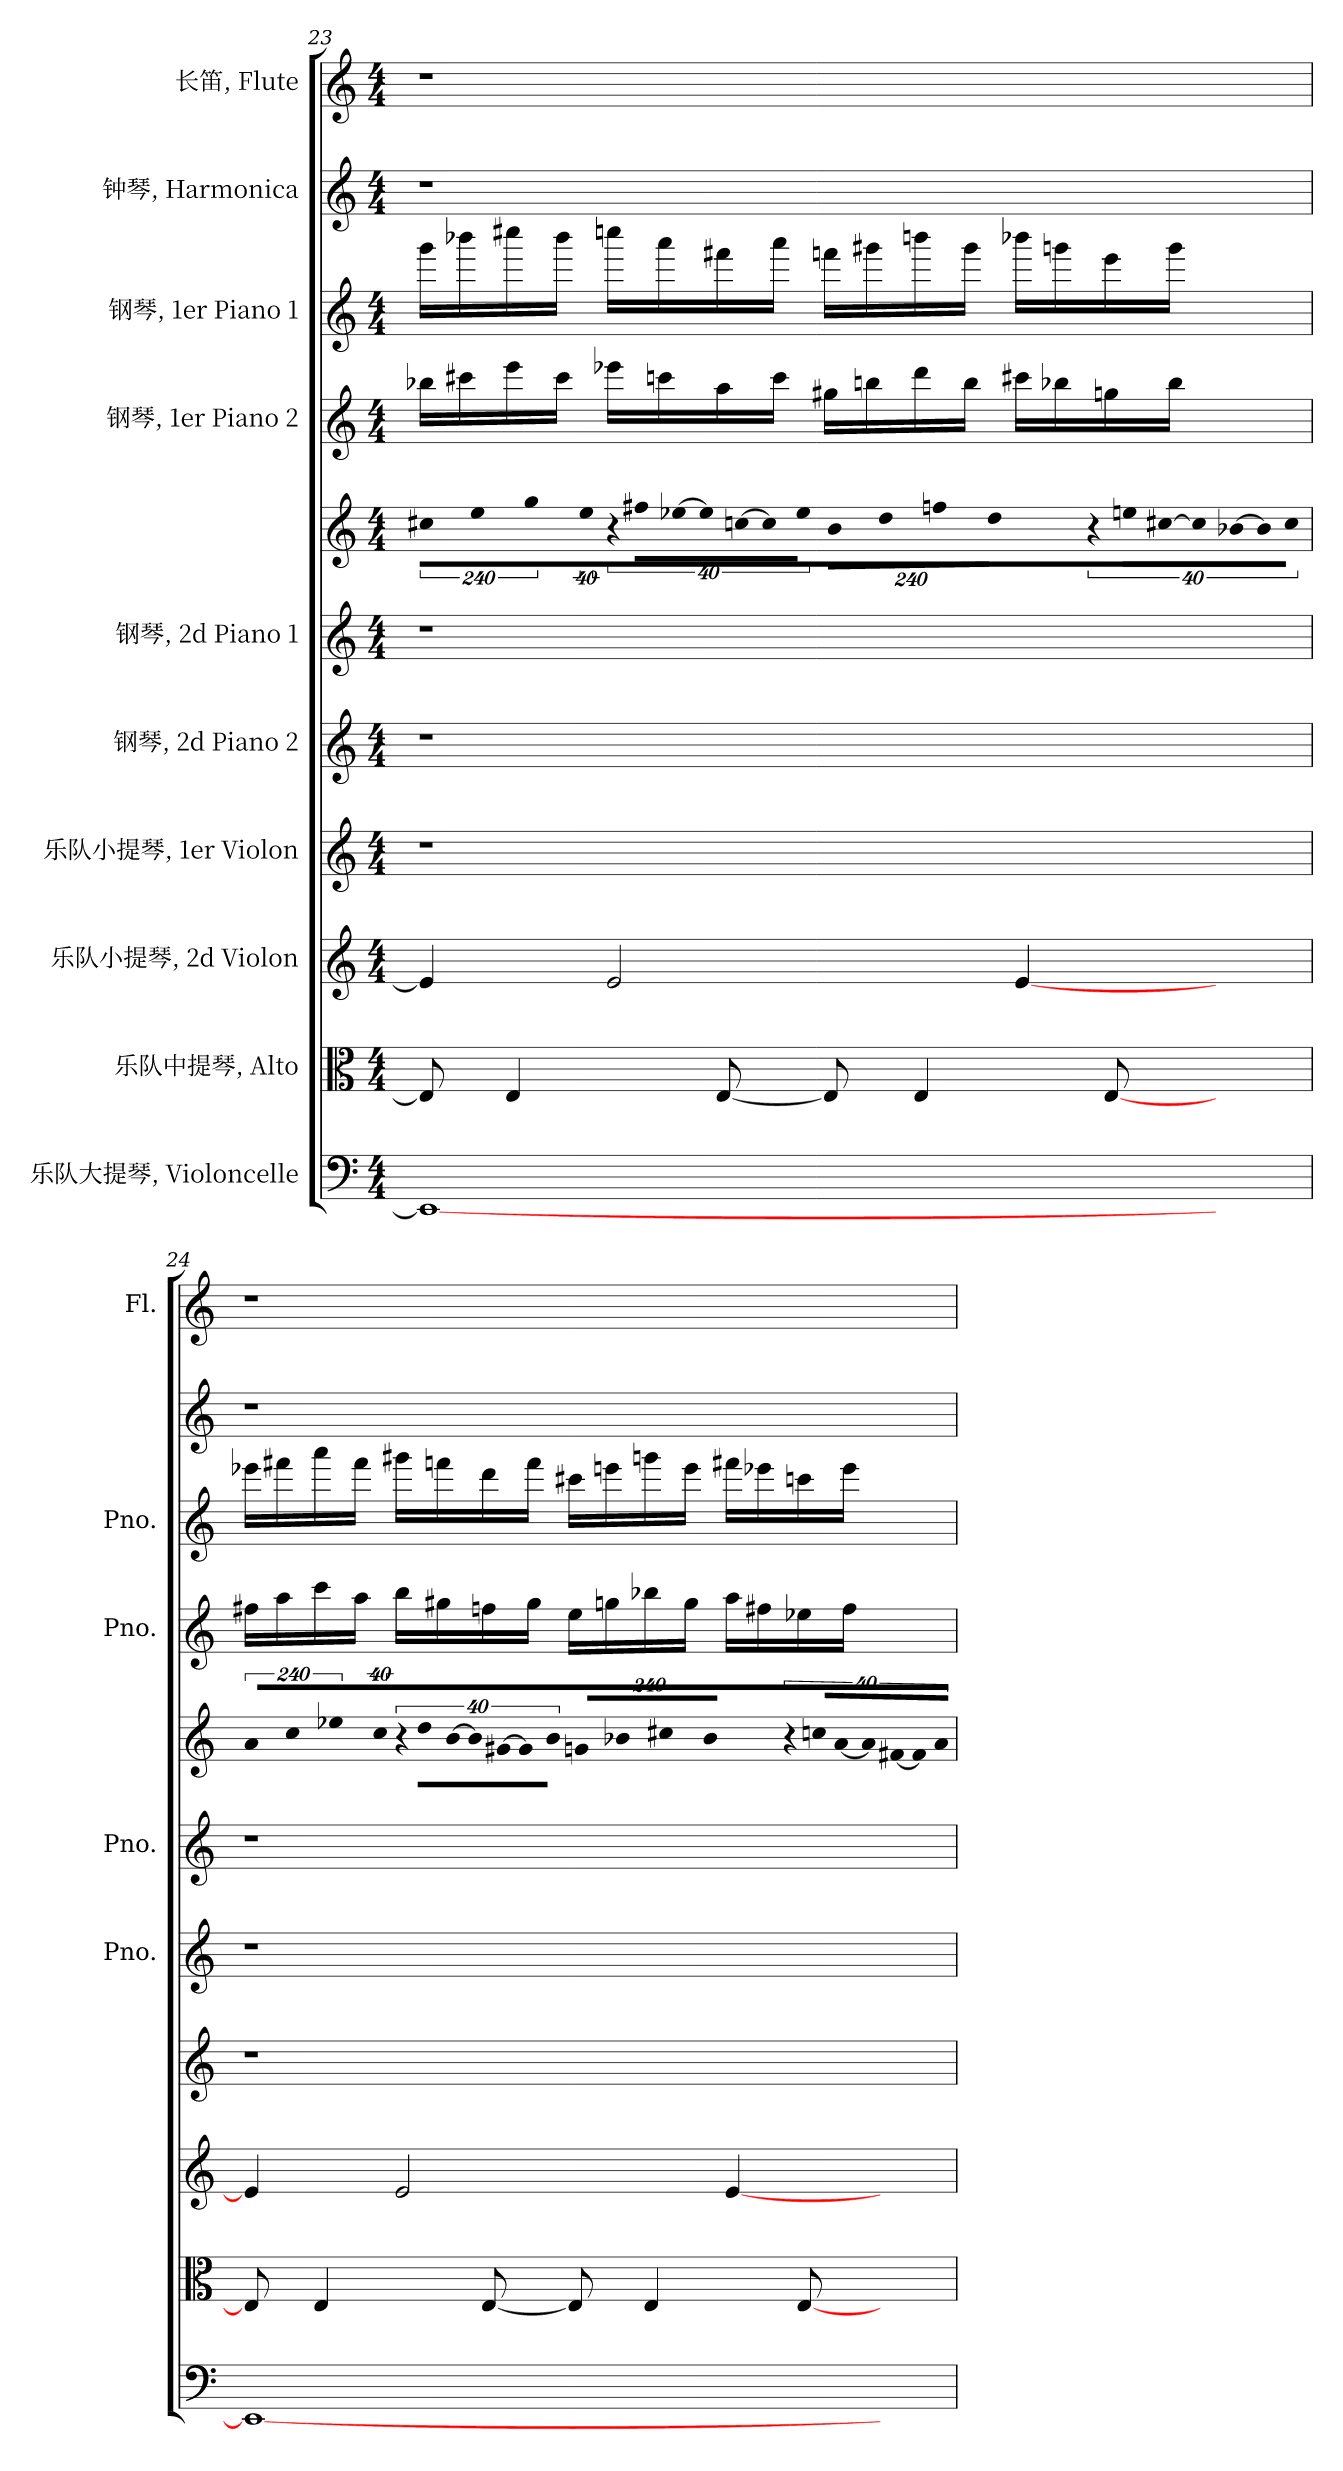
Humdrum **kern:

**kern	**kern	**kern	**kern	**kern	**kern	**kern	**kern	**kern	**kern	**kern
*part10	*part9	*part8	*part7	*part6	*part5	*part5	*part4	*part3	*part2	*part1
*staff11	*staff10	*staff9	*staff8	*staff7	*staff6	*staff5	*staff4	*staff3	*staff2	*staff1
*I"乐队大提琴, Violoncelle	*I"乐队中提琴, Alto	*I"乐队小提琴, 2d Violon	*I"乐队小提琴, 1er Violon	*I"钢琴, 2d Piano 2	*I"钢琴, 2d Piano 1	*	*I"钢琴, 1er Piano 2	*I"钢琴, 1er Piano 1	*I"钟琴, Harmonica	*I"长笛, Flute
*	*	*	*	*I'Pno.	*I'Pno.	*	*I'Pno.	*I'Pno.	*	*I'Fl.
!!LO:PB:g=z
*clefF4	*clefC3	*clefG2	*clefG2	*clefG2	*clefG2	*clefG2	*clefG2	*clefG2	*clefG2	*clefG2
*	*	*	*	*	*	*	*	*	*ITrd-14c-24	*
*k[]	*k[]	*k[]	*k[]	*k[]	*k[]	*k[]	*k[]	*k[]	*k[]	*k[]
*M4/4	*M4/4	*M4/4	*M4/4	*M4/4	*M4/4	*M4/4	*M4/4	*M4/4	*M4/4	*M4/4
=23	=23	=23	=23	=23	=23	=23	=23	=23	=23	=23
!	!	!	!	!	!	!LO:N:vis=16	!	!	!	!
1EE_	8E/]	4e/]	1r	1r	1r	1920%137cc#X\LL	16bb-X\LL	16ggg\LL	1r	1r
.	.	.	.	.	.	.	16ccc#X\	16bbb-X\	.	.
!	!	!	!	!	!	!LO:N:vis=16	!	!	!	!
.	.	.	.	.	.	1920%137ee\	.	.	.	.
.	4E/	.	.	.	.	.	16eee\	16cccc#X\	.	.
!	!	!	!	!	!	!LO:N:vis=16	!	!	!	!
.	.	.	.	.	.	1920%137gg\	.	.	.	.
.	.	.	.	.	.	.	16ccc#\JJ	16bbb-\JJ	.	.
!	!	!	!	!	!	!LO:N:vis=32	!	!	!	!
.	.	.	.	.	.	640%23ee\JJk	.	.	.	.
!	!	!	!	!	!	!LO:N:vis=32	!	!	!	!
.	.	2e/	.	.	.	640%23r	16eee-X\LL	16ccccn\LL	.	.
!	!	!	!	!	!	!LO:N:vis=32	!	!	!	!
.	.	.	.	.	.	640%23ff#X\LLL	.	.	.	.
.	.	.	.	.	.	.	16cccn\	16aaa\	.	.
!	!	!	!	!	!	!LO:N:vis=32	!	!	!	!
.	.	.	.	.	.	[640%23ee-X\	.	.	.	.
!	!	!	!	!	!	!LO:N:vis=32	!	!	!	!
.	.	.	.	.	.	640%23ee-\]	.	.	.	.
.	[8E/	.	.	.	.	.	16aa\	16fff#X\	.	.
!	!	!	!	!	!	!LO:N:vis=32	!	!	!	!
.	.	.	.	.	.	[640%23ccn\	.	.	.	.
!	!	!	!	!	!	!LO:N:vis=32	!	!	!	!
.	.	.	.	.	.	640%23cc\]	.	.	.	.
.	.	.	.	.	.	.	16ccc\JJ	16aaa\JJ	.	.
!	!	!	!	!	!	!LO:N:vis=32	!	!	!	!
.	.	.	.	.	.	640%23ee-\JJJ	.	.	.	.
.	8E/]	.	.	.	.	.	16gg#X\LL	16fffn\LL	.	.
!	!	!	!	!	!	!LO:N:vis=16	!	!	!	!
.	.	.	.	.	.	1920%137b\LL	.	.	.	.
.	.	.	.	.	.	.	16bbn\	16ggg#X\	.	.
!	!	!	!	!	!	!LO:N:vis=16	!	!	!	!
.	.	.	.	.	.	1920%137dd\	.	.	.	.
.	4E/	.	.	.	.	.	16ddd\	16bbbn\	.	.
!	!	!	!	!	!	!LO:N:vis=16	!	!	!	!
.	.	.	.	.	.	1920%137ffn\	.	.	.	.
.	.	.	.	.	.	.	16bb\JJ	16ggg#\JJ	.	.
!	!	!	!	!	!	!LO:N:vis=32	!	!	!	!
.	.	.	.	.	.	640%23dd\JJk	.	.	.	.
.	.	[4e/	.	.	.	.	16ccc#X\LL	16bbb-X\LL	.	.
!	!	!	!	!	!	!LO:N:vis=32	!	!	!	!
.	.	.	.	.	.	640%23r	.	.	.	.
!	!	!	!	!	!	!LO:N:vis=32	!	!	!	!
.	.	.	.	.	.	640%23een\LLL	.	.	.	.
.	.	.	.	.	.	.	16bb-X\	16gggn\	.	.
!	!	!	!	!	!	!LO:N:vis=32	!	!	!	!
.	.	.	.	.	.	[640%23cc#X\	.	.	.	.
!	!	!	!	!	!	!LO:N:vis=32	!	!	!	!
.	.	.	.	.	.	640%23cc#\]	.	.	.	.
.	[8E/	.	.	.	.	.	16ggn\	16eee\	.	.
!	!	!	!	!	!	!LO:N:vis=32	!	!	!	!
.	.	.	.	.	.	[640%23b-X\	.	.	.	.
!	!	!	!	!	!	!LO:N:vis=32	!	!	!	!
.	.	.	.	.	.	640%23b-\]	.	.	.	.
.	.	.	.	.	.	.	16bb-\JJ	16ggg\JJ	.	.
!	!	!	!	!	!	!LO:N:vis=32	!	!	!	!
.	.	.	.	.	.	640%23cc#\JJJ	.	.	.	.
320ryy	320ryy	320ryy	320ryy	320ryy	320ryy	.	320ryy	320ryy	320ryy	320ryy
!!LO:PB:g=z
=24	=24	=24	=24	=24	=24	=24	=24	=24	=24	=24
!	!	!	!	!	!	!LO:N:vis=16	!	!	!	!
1EE_	8E/]	4e/]	1r	1r	1r	1920%137a\LL	16ff#X\LL	16eee-X\LL	1r	1r
.	.	.	.	.	.	.	16aa\	16fff#X\	.	.
!	!	!	!	!	!	!LO:N:vis=16	!	!	!	!
.	.	.	.	.	.	1920%137cc\	.	.	.	.
.	4E/	.	.	.	.	.	16ccc\	16aaa\	.	.
!	!	!	!	!	!	!LO:N:vis=16	!	!	!	!
.	.	.	.	.	.	1920%137ee-X\	.	.	.	.
.	.	.	.	.	.	.	16aa\JJ	16fff#\JJ	.	.
!	!	!	!	!	!	!LO:N:vis=32	!	!	!	!
.	.	.	.	.	.	640%23cc\JJk	.	.	.	.
!	!	!	!	!	!	!LO:N:vis=32	!	!	!	!
.	.	2e/	.	.	.	640%23r	16bb\LL	16ggg#X\LL	.	.
!	!	!	!	!	!	!LO:N:vis=32	!	!	!	!
.	.	.	.	.	.	640%23dd\LLL	.	.	.	.
.	.	.	.	.	.	.	16gg#X\	16fffn\	.	.
!	!	!	!	!	!	!LO:N:vis=32	!	!	!	!
.	.	.	.	.	.	[640%23b\	.	.	.	.
!	!	!	!	!	!	!LO:N:vis=32	!	!	!	!
.	.	.	.	.	.	640%23b\]	.	.	.	.
.	[8E/	.	.	.	.	.	16ffn\	16ddd\	.	.
!	!	!	!	!	!	!LO:N:vis=32	!	!	!	!
.	.	.	.	.	.	[640%23g#X\	.	.	.	.
!	!	!	!	!	!	!LO:N:vis=32	!	!	!	!
.	.	.	.	.	.	640%23g#\]	.	.	.	.
.	.	.	.	.	.	.	16gg#\JJ	16fff\JJ	.	.
!	!	!	!	!	!	!LO:N:vis=32	!	!	!	!
.	.	.	.	.	.	640%23b\JJJ	.	.	.	.
.	8E/]	.	.	.	.	.	16ee\LL	16ccc#X\LL	.	.
!	!	!	!	!	!	!LO:N:vis=16	!	!	!	!
.	.	.	.	.	.	1920%137gn/LL	.	.	.	.
.	.	.	.	.	.	.	16ggn\	16eeen\	.	.
!	!	!	!	!	!	!LO:N:vis=16	!	!	!	!
.	.	.	.	.	.	1920%137b-X/	.	.	.	.
.	4E/	.	.	.	.	.	16bb-X\	16gggn\	.	.
!	!	!	!	!	!	!LO:N:vis=16	!	!	!	!
.	.	.	.	.	.	1920%137cc#X/	.	.	.	.
.	.	.	.	.	.	.	16gg\JJ	16eee\JJ	.	.
!	!	!	!	!	!	!LO:N:vis=32	!	!	!	!
.	.	.	.	.	.	640%23b-/JJk	.	.	.	.
.	.	[4e/	.	.	.	.	16aa\LL	16fff#X\LL	.	.
!	!	!	!	!	!	!LO:N:vis=32	!	!	!	!
.	.	.	.	.	.	640%23r	.	.	.	.
!	!	!	!	!	!	!LO:N:vis=32	!	!	!	!
.	.	.	.	.	.	640%23ccn/LLL	.	.	.	.
.	.	.	.	.	.	.	16ff#X\	16eee-X\	.	.
!	!	!	!	!	!	!LO:N:vis=32	!	!	!	!
.	.	.	.	.	.	[640%23a/	.	.	.	.
!	!	!	!	!	!	!LO:N:vis=32	!	!	!	!
.	.	.	.	.	.	640%23a/]	.	.	.	.
.	[8E/	.	.	.	.	.	16ee-X\	16cccn\	.	.
!	!	!	!	!	!	!LO:N:vis=32	!	!	!	!
.	.	.	.	.	.	[640%23f#X/	.	.	.	.
!	!	!	!	!	!	!LO:N:vis=32	!	!	!	!
.	.	.	.	.	.	640%23f#/]	.	.	.	.
.	.	.	.	.	.	.	16ff#\JJ	16eee-\JJ	.	.
!	!	!	!	!	!	!LO:N:vis=32	!	!	!	!
.	.	.	.	.	.	640%23a/JJJ	.	.	.	.
320ryy	320ryy	320ryy	320ryy	320ryy	320ryy	.	320ryy	320ryy	320ryy	320ryy
=	=	=	=	=	=	=	=	=	=	=
*-	*-	*-	*-	*-	*-	*-	*-	*-	*-	*-
